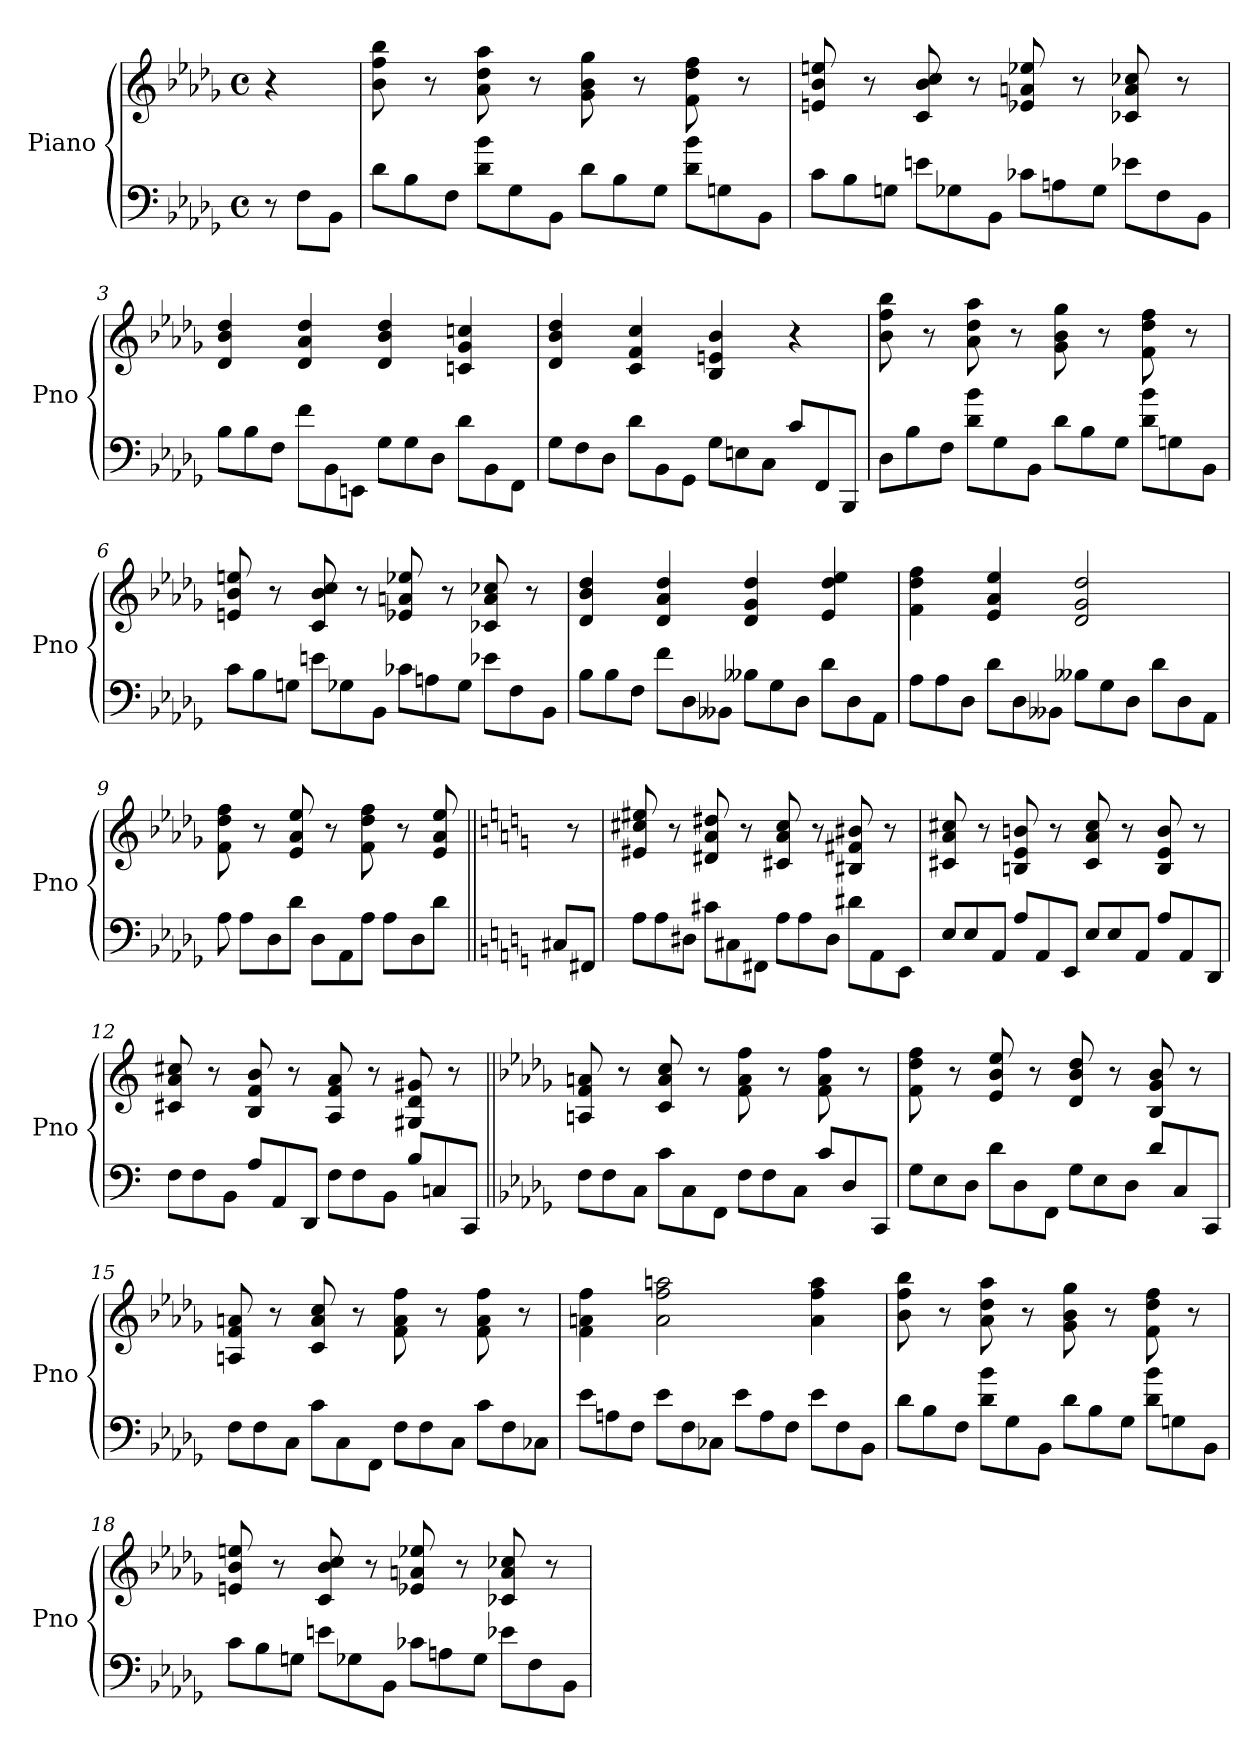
**kern	**kern
*part1	*part1
*staff2	*staff1
*I"Piano	*
*I'Pno	*
*clefF4	*clefG2
*k[b-e-a-d-g-]	*k[b-e-a-d-g-]
*b-:	*b-:
*M4/4	*M4/4
*met(c)	*met(c)
*Xtuplet	*
=	=
12r	4r
12F\L	.
12BB-\J	.
=1	=1
12d-\L	8b- 8ff 8bb-
12B-\	.
.	8r
12F\J	.
12d-\ 12b-\L	8a- 8dd- 8aa-
12G-\	.
.	8r
12BB-\J	.
12d-\L	8g- 8b- 8gg-
12B-\	.
.	8r
12G-\J	.
12d-\ 12b-\L	8f 8dd- 8ff
12Gn\	.
.	8r
12BB-\J	.
=2	=2
12c\L	8en 8b- 8een
12B-\	.
.	8r
12Gn\J	.
12en\L	8c 8b- 8cc
12G-X\	.
.	8r
12BB-\J	.
12c-X\L	8e-X 8an 8ee-X
12An\	.
.	8r
12G-\J	.
12e-X\L	8c-X 8a 8cc-X
12F\	.
.	8r
12BB-\J	.
=3	=3
12B-\L	4d- 4b- 4dd-
12B-\	.
12F\J	.
12f\L	4d- 4a- 4dd-
12BB-\	.
12EEn\J	.
12G-\L	4d- 4b- 4dd-
12G-\	.
12D-\J	.
12d-\L	4cn 4g- 4ccn
12BB-\	.
12FF\J	.
=4	=4
12G-\L	4d- 4b- 4dd-
12F\	.
12D-\J	.
12d-\L	4c 4f 4cc
12BB-\	.
12GG-\J	.
12G-\L	4B- 4en 4b-
12En\	.
12C\J	.
12c/L	4r
12FF/	.
12BBB-/J	.
=5	=5
12D-\L	8b- 8ff 8bb-
12B-\	.
.	8r
12F\J	.
12d-\ 12b-\L	8a- 8dd- 8aa-
12G-\	.
.	8r
12BB-\J	.
12d-\L	8g- 8b- 8gg-
12B-\	.
.	8r
12G-\J	.
12d-\ 12b-\L	8f 8dd- 8ff
12Gn\	.
.	8r
12BB-\J	.
=6	=6
12c\L	8en 8b- 8een
12B-\	.
.	8r
12Gn\J	.
12en\L	8c 8b- 8cc
12G-X\	.
.	8r
12BB-\J	.
12c-X\L	8e-X 8an 8ee-X
12An\	.
.	8r
12G-\J	.
12e-X\L	8c-X 8a 8cc-X
12F\	.
.	8r
12BB-\J	.
=7	=7
12B-\L	4d- 4b- 4dd-
12B-\	.
12F\J	.
12f\L	4d- 4a- 4dd-
12D-\	.
12BB--X\J	.
12B--X\L	4d- 4g- 4dd-
12G-\	.
12D-\J	.
12d-\L	4e- 4dd- 4ee-
12D-\	.
12AA-\J	.
=8	=8
12A-\L	4f 4dd- 4ff
12A-\	.
12D-\J	.
12d-\L	4e- 4a- 4ee-
12D-\	.
12BB--X\J	.
12B--X\L	2d- 2g- 2dd-
12G-\	.
12D-\J	.
12d-\L	.
12D-\	.
12AA-\J	.
=9	=9
12A-	8f 8dd- 8ff
12A-\L	.
.	8r
12D-\	.
12d-\J	8e- 8a- 8ee-
12D-\L	.
.	8r
12AA-\	.
12A-\J	8f 8dd- 8ff
12A-\L	.
.	8r
12D-\	.
12d-\J	8e- 8a- 8ee-
24ryy	.
=||	=||
*k[]	*k[]
12C#X/L	24ryy
.	8r
12FF#X/J	.
=10	=10
12A\L	8e#X 8cc#X 8ee#X
12A\	.
.	8r
12D#X\J	.
12c#X\L	8d#X 8a 8dd#X
12C#X\	.
.	8r
12FF#X\J	.
12A\L	8c#X 8a 8cc#
12A\	.
.	8r
12D#\J	.
12d#X\L	8B#X 8f#X 8b#X
12AA\	.
.	8r
12EE\J	.
=11	=11
12E/L	8c#X 8a 8cc#X
12E/	.
.	8r
12AA/J	.
12A/L	8Bn 8e 8bn
12AA/	.
.	8r
12EE/J	.
12E/L	8c# 8a 8cc#
12E/	.
.	8r
12AA/J	.
12A/L	8B 8e 8b
12AA/	.
.	8r
12DD/J	.
=12	=12
12F\L	8c#X 8a 8cc#X
12F\	.
.	8r
12BB\J	.
12A/L	8B 8f 8b
12AA/	.
.	8r
12DD/J	.
12F\L	8A 8f 8a
12F\	.
.	8r
12BB\J	.
12B/L	8G#X 8d 8g#X
12Cn/	.
.	8r
12CC/J	.
=13||	=13||
*k[b-e-a-d-g-]	*k[b-e-a-d-g-]
12F\L	8An 8f 8an
12F\	.
.	8r
12C\J	.
12c\L	8c 8a 8cc
12C\	.
.	8r
12FF\J	.
12F\L	8f 8a 8ff
12F\	.
.	8r
12C\J	.
12c/L	8f 8a 8ff
12D-/	.
.	8r
12CC/J	.
=14	=14
12G-\L	8f 8dd- 8ff
12E-\	.
.	8r
12D-\J	.
12d-\L	8e- 8b- 8ee-
12D-\	.
.	8r
12FF\J	.
12G-\L	8d- 8b- 8dd-
12E-\	.
.	8r
12D-\J	.
12d-/L	8B- 8g- 8b-
12C/	.
.	8r
12CC/J	.
=15	=15
12F\L	8An 8f 8an
12F\	.
.	8r
12C\J	.
12c\L	8c 8a 8cc
12C\	.
.	8r
12FF\J	.
12F\L	8f 8a 8ff
12F\	.
.	8r
12C\J	.
12c\L	8f 8a 8ff
12F\	.
.	8r
12C-X\J	.
=16	=16
12e-\L	4f 4an 4ff
12An\	.
12F\J	.
12e-\L	2a 2ff 2aan
12F\	.
12C-X\J	.
12e-\L	.
12A\	.
12F\J	.
12e-\L	4a 4ff 4aa
12F\	.
12BB-\J	.
=17	=17
12d-\L	8b- 8ff 8bb-
12B-\	.
.	8r
12F\J	.
12d-\ 12b-\L	8a- 8dd- 8aa-
12G-\	.
.	8r
12BB-\J	.
12d-\L	8g- 8b- 8gg-
12B-\	.
.	8r
12G-\J	.
12d-\ 12b-\L	8f 8dd- 8ff
12Gn\	.
.	8r
12BB-\J	.
=18	=18
12c\L	8en 8b- 8een
12B-\	.
.	8r
12Gn\J	.
12en\L	8c 8b- 8cc
12G-X\	.
.	8r
12BB-\J	.
12c-X\L	8e-X 8an 8ee-X
12An\	.
.	8r
12G-\J	.
12e-X\L	8c-X 8a 8cc-X
12F\	.
.	8r
12BB-\J	.
=	=
*-	*-
